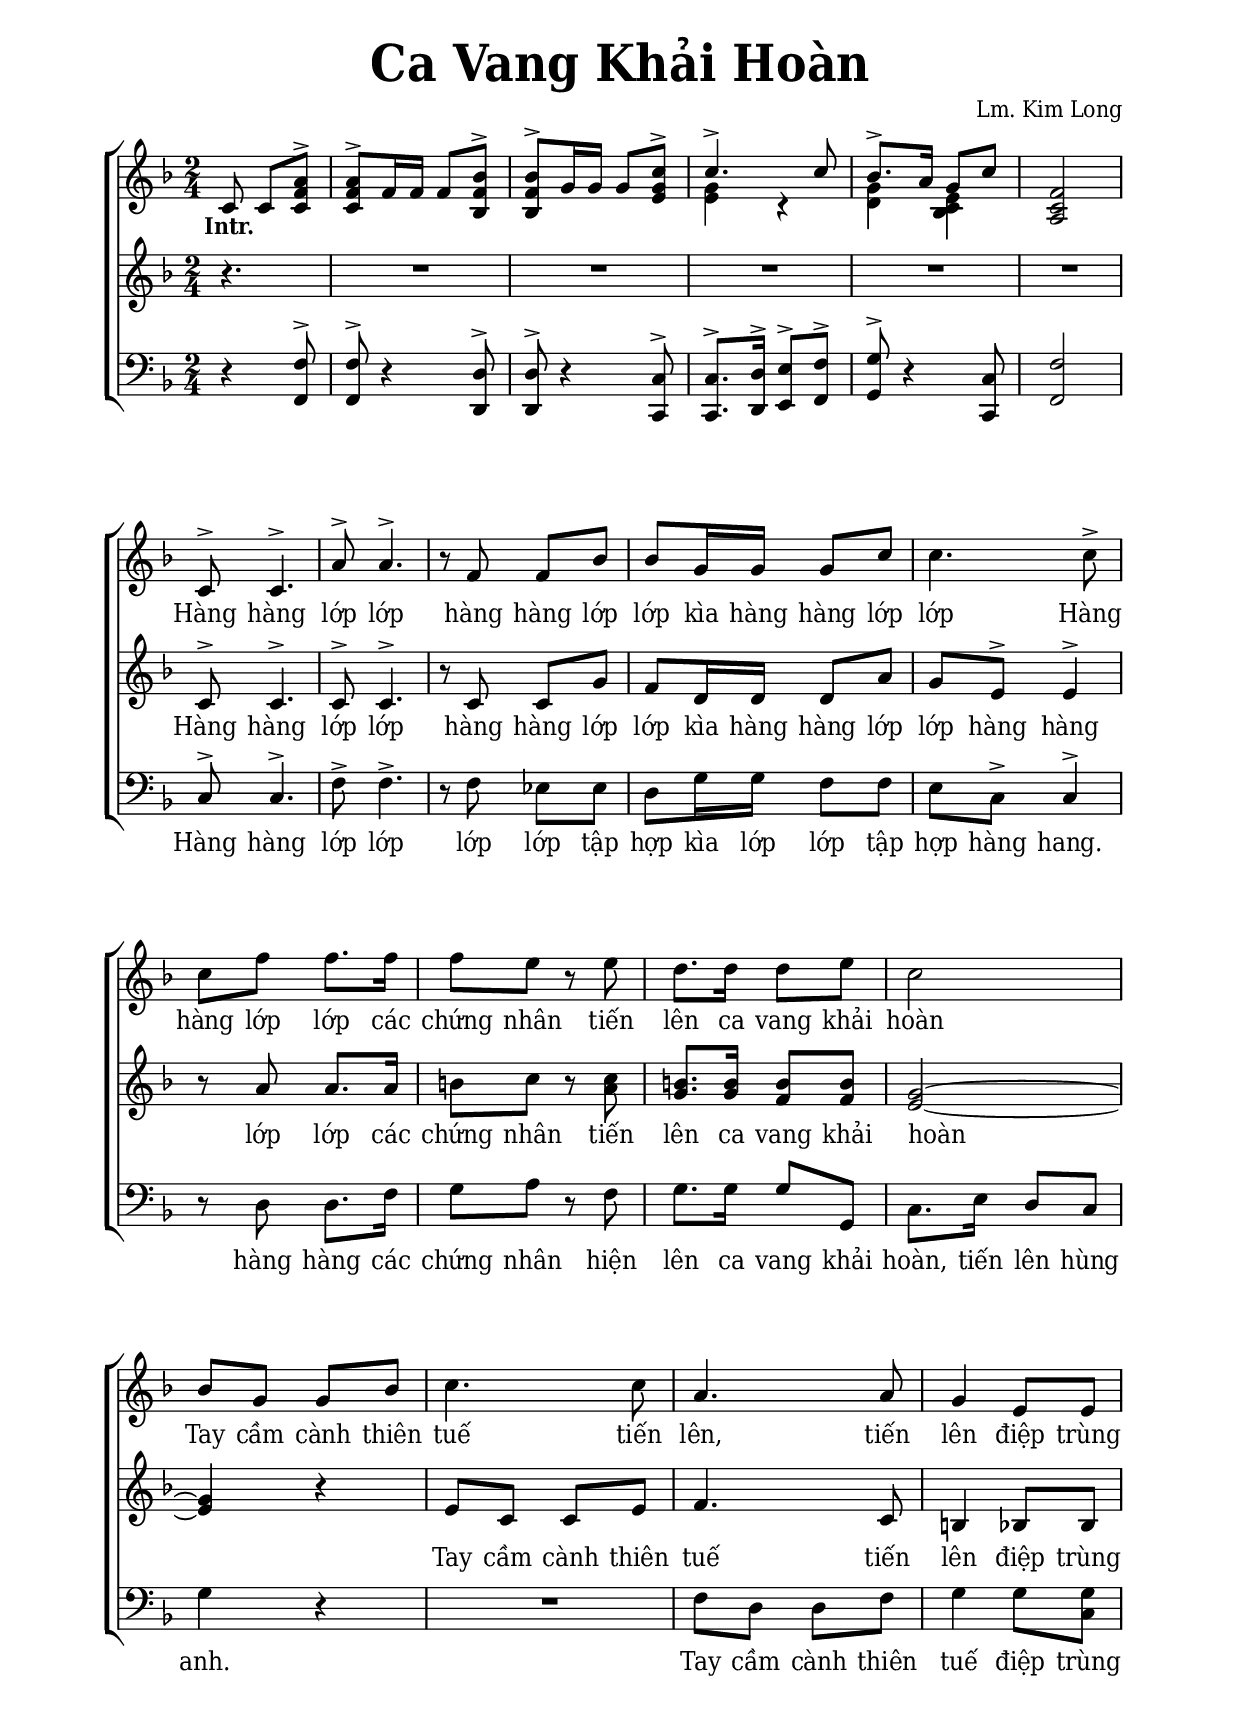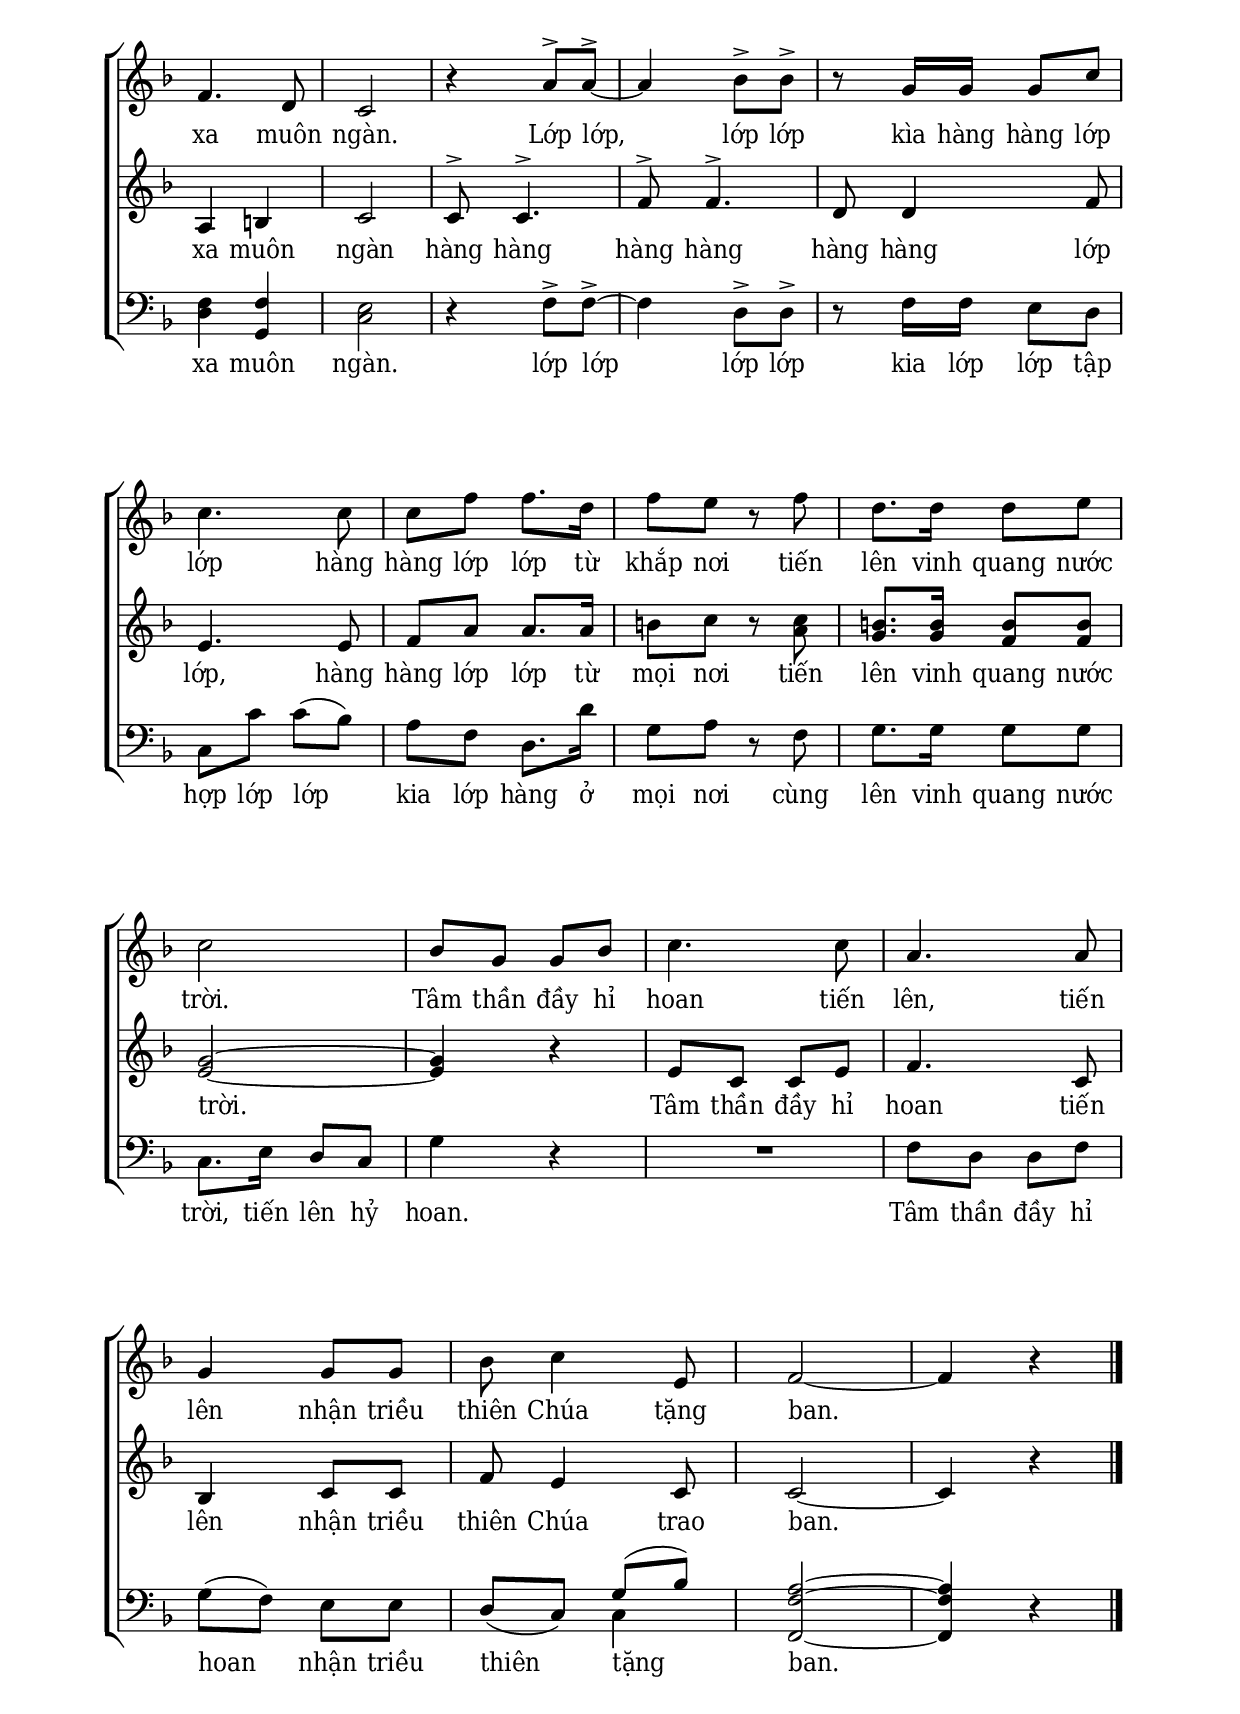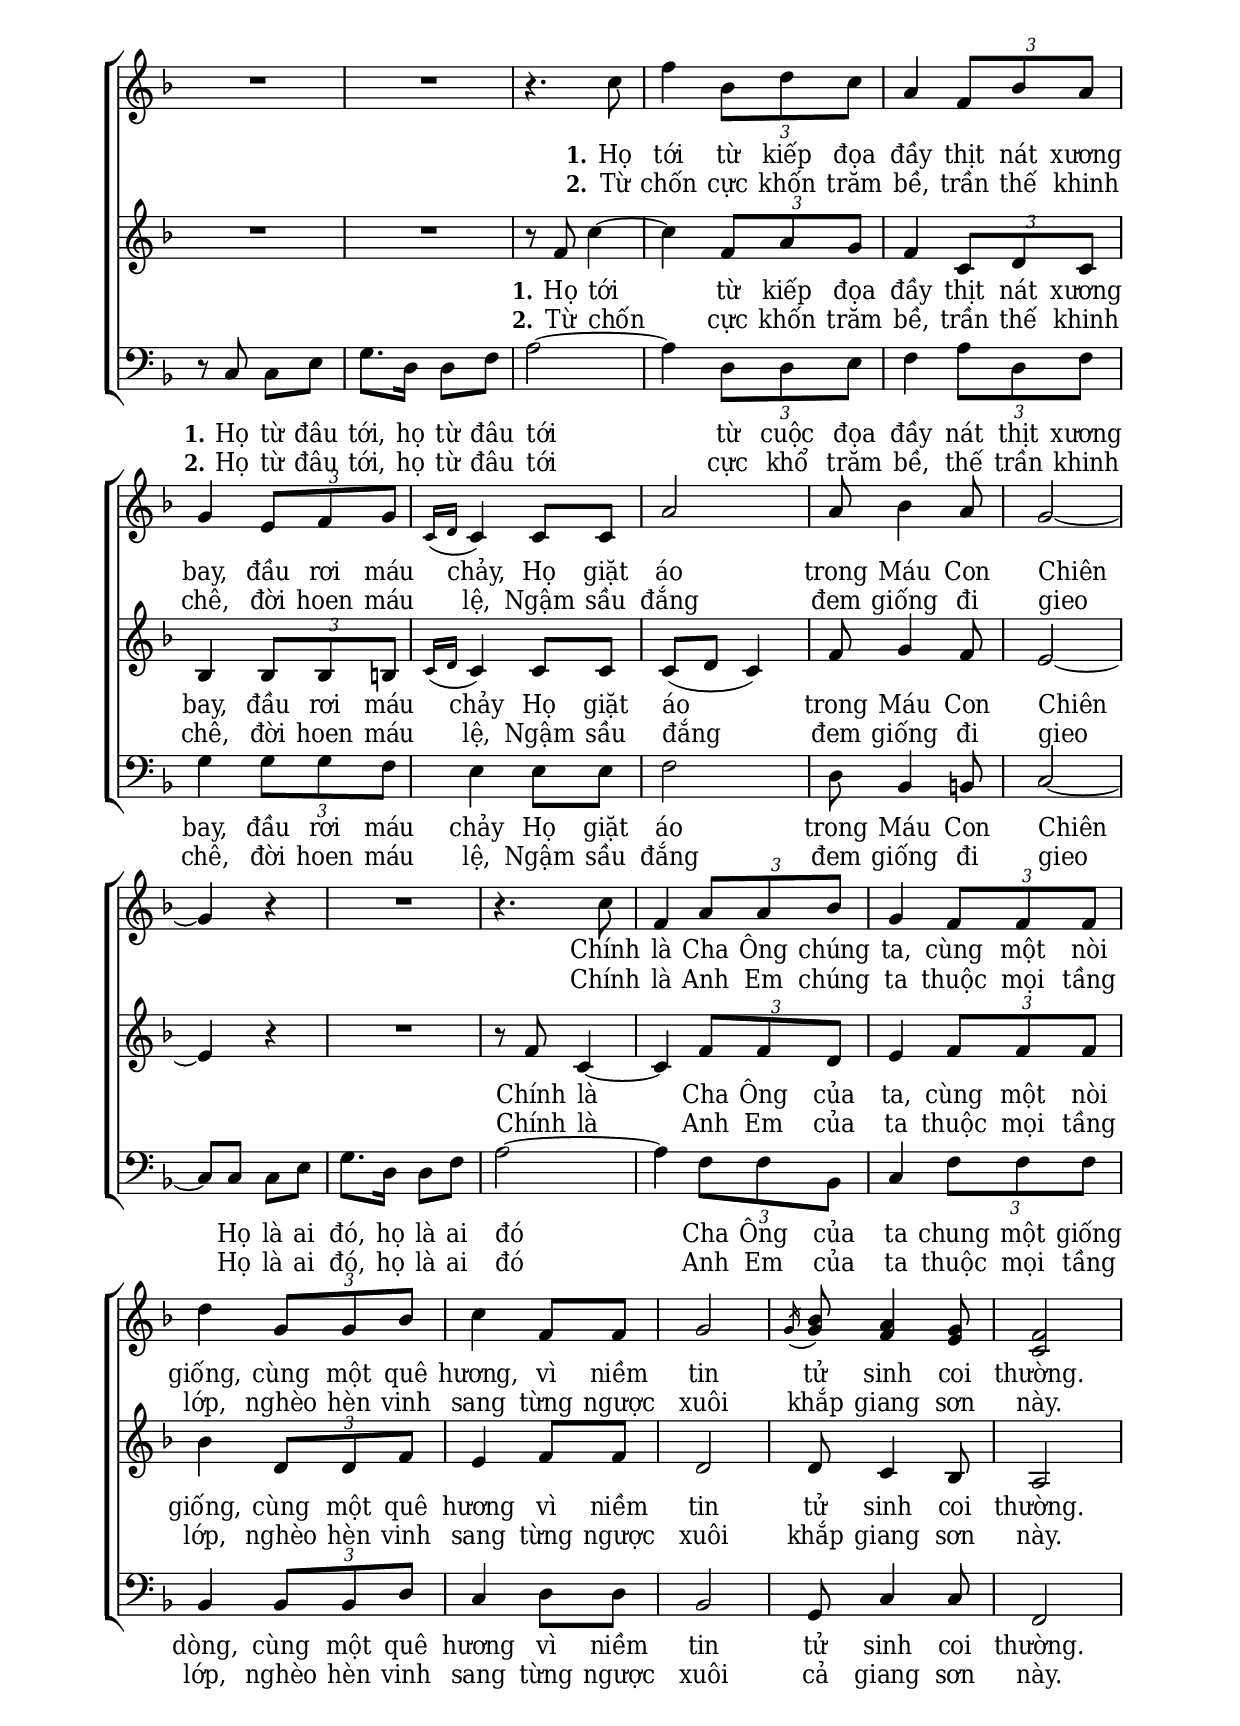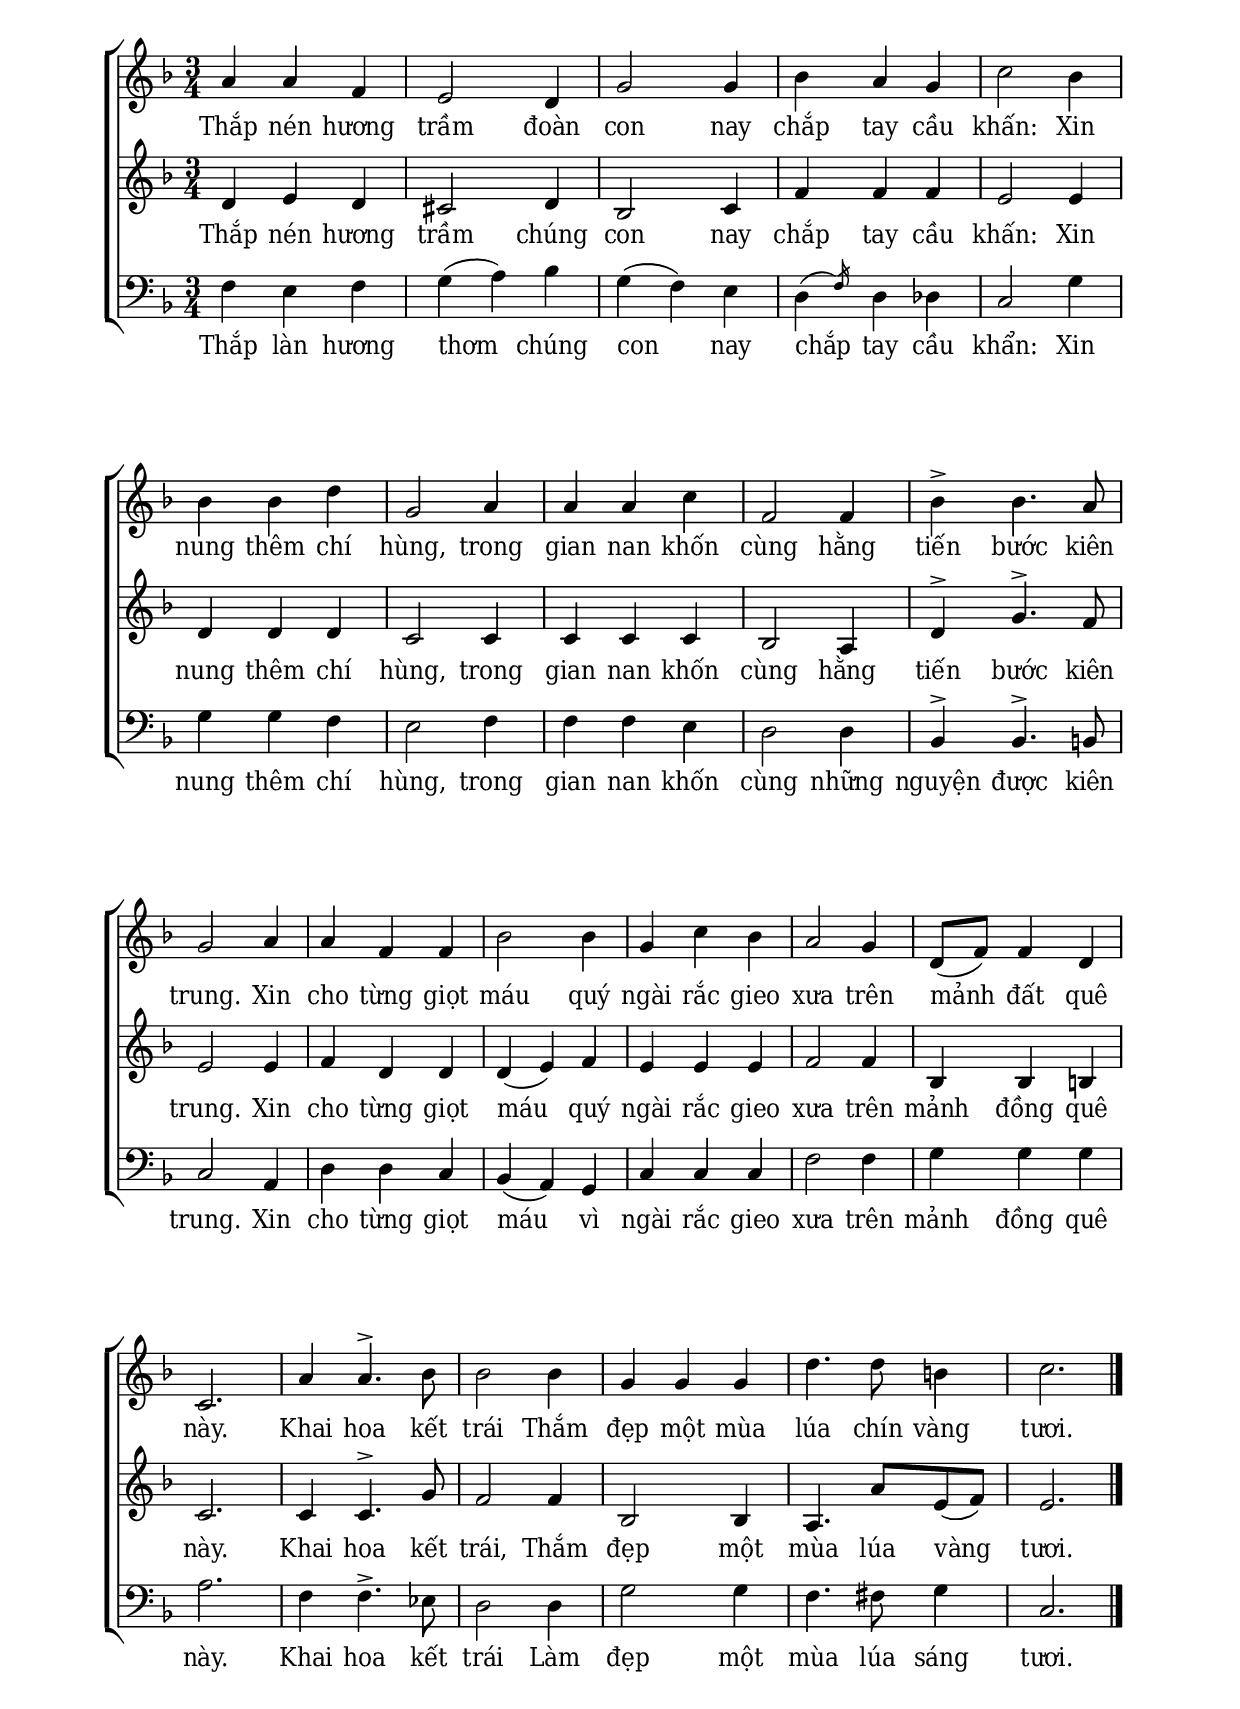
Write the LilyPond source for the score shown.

% Cài đặt chung
\version "2.22.1"
\include "english.ly"

\header {
  title = \markup { \fontsize #3 "Ca Vang Khải Hoàn" }
  composer = "Lm. Kim Long"
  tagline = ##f
}

% Nhạc
nhacDiepKhucSop = \relative c' {
  \partial 4. c8
  _\markup { \halign #-0.3 \bold "Intr." }
  c <a'f c> ^> |
  <a f c> ^> f16 f f8 <bf f bf,> ^> |
  <bf f bf,> ^> g16 g g8 <c g e> ^> |
  <<
    {
      c4. ^> c8 |
      bf8. ^> a16 g8 c
    }
    \\
    {
      <g e>4 r |
      <g d>4 <e c bf>
    }
  >>
  <f c a>2 |
  
  c8 ^> c4. ^> |
  a'8 ^> a4. ^> |
  r8 f f bf |
  bf g16 g g8 c |
  c4. c8 ^> |
  c f f8. f16 |
  f8 e r e |
  d8. d16 d8 e |
  c2 |
  bf8 g g bf |
  c4. c8 |
  a4. a8 |
  g4 e8 e |
  f4. d8 |
  c2 |
  r4 a'8 ^> a ^> ~ |
  a4 bf8 ^> bf ^> |
  r8 g16 g g8 c |
  c4. c8 |
  c f f8. d16 |
  f8 e r f |
  d8. d16 d8 e |
  c2 |
  bf8 g g bf |
  c4. c8 |
  a4. a8 |
  g4 g8 g |
  bf8 c4 e,8 |
  f2 ~ |
  f4 r \bar "|." \break
  
  R2*2
  r4. c'8 |
  f4 \tuplet 3/2 { bf,8 d c } |
  a4 \tuplet 3/2 { f8 bf a } |
  g4 \tuplet 3/2 { e8 f g } |
  \slashedGrace { c,16 (d } c4) c8 c |
  a'2 |
  a8 bf4 a8 |
  g2 ~ |
  g4 r |
  R2
  r4. c8 |
  f,4 \tuplet 3/2 { a8 a bf } |
  g4 \tuplet 3/2 { f8 f f } |
  d'4 \tuplet 3/2 {g,8 g bf} |
  c4 f,8 f |
  g2 |
  <<
    {
      \slashedGrace { g16 (} bf8) a4 g8 |
      f2
    }
    {
      g8 f4 e8 |
      c2
    }
  >>
  
  \override Staff.TimeSignature.break-visibility = #end-of-line-invisible
  \time 3/4
  a'4 a f |
  e2 d4 |
  g2 g4 |
  bf a g |
  c2 bf4 |
  bf bf d |
  g,2 a4 |
  a a c |
  f,2 f4 |
  bf ^> bf4. a8 |
  g2 a4 |
  a f f |
  bf2 bf4 |
  g c bf |
  a2 g4 |
  d8 (f) f4 d |
  c2. |
  a'4 a4. ^> bf8 |
  bf2 bf4 |
  g g g |
  d'4. d8 b!4 |
  c2. \bar "|."
}

nhacDiepKhucAlto = \relative c' {
  r4. |
  R2*5
  c8 ^> c4. ^> |
  c8 ^> c4. ^> |
  r8 c c g' |
  f d16 d d8 a' |
  g e ^> e4 ^> |
  r8 a a8. a16 |
  b!8 c r <c a> |
  <b! g>8. <b g>16 <b f>8 <b f> |
  <g e>2 ~ |
  <g e>4 r |
  e8 c c e |
  f4. c8 |
  b!4 bf8 bf |
  a4 b! |
  c2 |
  c8 ^> c4. ^> |
  f8 ^> f4. ^> |
  d8 d4 f8 |
  e4. e8 |
  f a a8. a16 |
  b!8 c r <c a> |
  <b! g>8. <b g>16 <b f>8 <b f>8 |
  <g e>2 ~ |
  <g e>4 r |
  e8 c c e |
  f4. c8 |
  bf4 c8 c |
  f e4 c8 |
  c2 ~ |
  c4 r |
  R2*2
  
  r8 f c'4 ~ |
  c \tuplet 3/2 { f,8 a g } |
  f4 \tuplet 3/2 { c8 d c } |
  bf4 \tuplet 3/2 { bf8 bf b! } |
  \slashedGrace { c16 (d } c4) c8 c |
  c (d c4) |
  f8 g4 f8 |
  e2 ~ |
  e4 r |
  R2
  r8 f c4 ~ |
  c \tuplet 3/2 { f8 f d } |
  e4 \tuplet 3/2 { f8 f f } |
  bf4 \tuplet 3/2 { d,8 d f } |
  e4 f8 f |
  d2 |
  d8 c4 bf8 |
  a2 |
  
  \override Staff.TimeSignature.break-visibility = #end-of-line-invisible
  \time 3/4
  d4 e d |
  cs2 d4 |
  bf2 c4 |
  f4 f f |
  e2 e4 |
  d d d |
  c2 c4 |
  c c c |
  bf2 a4 |
  d ^> g4. ^> f8 |
  e2 e4 |
  f d d |
  d (e) f |
  e e e |
  f2 f4 |
  bf,4 bf b! |
  c2. |
  c4 c4. ^> g'8 |
  f2 f4 |
  bf,2 bf4 |
  a4. a'8 e (f) |
  e2.
}

nhacDiepKhucBas = \relative c {
  r4 <f f,>8 ^> |
  <f f,> ^> r4 <d d,>8 ^> |
  <d d,> ^> r4 <c c,>8 ^> |
  <c c,>8. ^> <d d,>16 ^> <e e,>8 ^> <f f,>8 ^> |
  <g g,> ^> r4 <c, c,>8 |
  <f f,>2 |
  
  c8 ^> c4. ^> f8 ^> f4. ^> |
  r8 f ef ef |
  d g16 g f8 f |
  e c ^> c4 ^> |
  r8 d d8. f16 |
  g8 a r f |
  g8. g16 g8 g, |
  c8. e16 d8 c |
  g'4 r |
  R2
  f8 d d f |
  g4 g8 <g c,> |
  <f d>4 <f g,> |
  <e c>2 |
  r4 f8 ^> f ^> ~ |
  f4 d8 ^> d ^> |
  r f16 f e8 d |
  c c' c (bf) |
  a f d8. d'16 |
  g,8 a r f |
  g8. g16 g8 g |
  c,8. e16 d8 c |
  g'4 r |
  R2
  f8 d d f |
  g (f) e e |
  d (c)
  <<
    {
      \voiceOne g' (bf)
    }
    \new Voice = "splitpart" {
      \voiceTwo c,4
    }
  >>
  \oneVoice
  <a' f f,>2 ~ |
  <a f f,>4 r |
  
  r8 c, c e |
  g8. d16 d8 f |
  a2 ~ |
  a4 \tuplet 3/2 { d,8 d e } |
  f4 \tuplet 3/2 { a8 d, f } |
  g4 \tuplet 3/2 { g8 g f } |
  e4 e8 e |
  f2 |
  d8 bf4 b!8 |
  c2 ~ |
  c8 c c e |
  g8. d16 d8 f |
  a2 ~ |
  a4 \tuplet 3/2 { f8 f bf, } |
  c4 \tuplet 3/2 { f8 f f } |
  bf,4 \tuplet 3/2 { bf8 bf d } |
  c4 d8 d |
  bf2 |
  g8 c4 c8 |
  f,2 |
  
  \override Staff.TimeSignature.break-visibility = #end-of-line-invisible
  \time 3/4
  f'4 e f |
  g (a) bf |
  g (f) e |
  \afterGrace d4 ^({
    \override Flag.stroke-style = #"grace"
    f16
  )}
  \revert Flag.stroke-style
  d4 df |
  c2 g'4 |
  g g f |
  e2 f4 |
  f f e |
  d2 d4 |
  bf ^>bf4. ^> b!8 |
  c2 a4 |
  d d c |
  bf (a) g |
  c c c |
  f2 f4 |
  g g g |
  a2. |
  f4 f4. ^> ef8 |
  d2 d4 |
  g2 g4 |
  f4. fs8 g4 |
  c,2.
}

% Lời
loiDiepKhucSopMot = \lyricmode {
  \repeat unfold 14 { _ }
  Hàng hàng lớp lớp hàng hàng lớp lớp kìa hàng hàng lớp lớp
  Hàng hàng lớp lớp các chứng nhân tiến lên ca vang khải hoàn
  Tay cầm cành thiên tuế tiến lên,
  tiến lên điệp trùng xa muôn ngàn.
  Lớp lớp, lớp lớp kìa hàng hàng lớp lớp
  hàng hàng lớp lớp từ khắp nơi tiến lên vinh quang nước trời.
  Tâm thần đầy hỉ hoan tiến lên,
  tiến lên nhận triều thiên Chúa tặng ban.
  
  \set stanza = "1."
  Họ tới từ kiếp đọa đầy thịt nát xương bay,
  đầu rơi máu chảy,
  Họ giặt áo trong Máu Con Chiên
  Chính là Cha Ông chúng ta, cùng một nòi giống,
  cùng một quê hương, vì niềm tin tử sinh coi thường.
  Thắp nén hương trầm đoàn con nay chắp tay
  cầu khấn: Xin nung thêm chí hùng,
  trong gian nan khốn cùng hằng tiến bước kiên trung.
  Xin cho từng giọt máu
  quý ngài rắc gieo xưa trên mảnh đất quê này.
  Khai hoa kết trái
  Thắm đẹp một mùa lúa chín vàng tươi.
}

loiDiepKhucSopHai = \lyricmode {
  \repeat unfold 91 { _ }
  \set stanza = "2."
  Từ chốn cực khốn trăm bề, trần thế khinh chê,
  đời hoen máu lệ,
  Ngậm sầu đắng đem giống đi gieo
  Chính là Anh Em chúng ta thuộc mọi tầng lớp,
  nghèo hèn vinh sang từng ngược xuôi khắp giang sơn này.
}

loiDiepKhucAltoMot = \lyricmode {
  Hàng hàng lớp lớp hàng hàng lớp lớp kìa hàng hàng lớp lớp
  hàng hàng
  lớp lớp các chứng nhân tiến lên ca vang khải hoàn
  Tay cầm cành thiên tuế tiến lên điệp trùng xa muôn ngàn
  hàng hàng hàng hàng hàng hàng lớp lớp,
  hàng hàng lớp lớp từ mọi nơi tiến lên vinh quang nước trời.
  Tâm thần đầy hỉ hoan tiến lên nhận triều thiên Chúa trao ban.
  
  \set stanza = "1."
  Họ tới từ kiếp đọa đầy thịt nát xương bay,
  đầu rơi máu chảy
  Họ giặt áo trong Máu Con Chiên
  Chính là Cha Ông của ta, cùng một nòi giống,
  cùng một quê hương vì niềm tin tử sinh coi thường.
  Thắp nén hương trầm chúng con nay chắp tay cầu khấn:
  Xin nung thêm chí hùng, trong gian nan khốn cùng
  hằng tiến bước kiên trung.
  Xin cho từng giọt máu quý ngài rắc gieo xưa
  trên mảnh đồng quê này.
  Khai hoa kết trái,
  Thắm đẹp một mùa lúa vàng tươi.
}

loiDiepKhucAltoHai = \lyricmode {
  \repeat unfold 72 { _ }
  \set stanza = "2."
  Từ chốn cực khốn trăm bề,
  trần thế khinh chê,
  đời hoen máu lệ,
  Ngậm sầu đắng đem giống đi gieo
  Chính là Anh Em của ta thuộc mọi tầng lớp,
  nghèo hèn vinh sang từng ngược xuôi khắp giang sơn này.
}

loiDiepKhucBasMot = \lyricmode {
  \repeat unfold 12 { _ }
  Hàng hàng lớp lớp
  lớp lớp tập hợp kìa lớp lớp
  tập hợp hàng hang.
  hàng hàng các chứng nhân hiện lên ca vang khải hoàn,
  tiến lên hùng anh.
  Tay cầm cành thiên tuế điệp trùng xa muôn ngàn.
  lớp lớp lớp lớp kia lớp lớp tập hợp lớp lớp
  kia lớp hàng ở mọi nơi cùng lên vinh quang nước trời,
  tiến lên hỷ hoan.
  Tâm thần đầy hỉ hoan nhận triều thiên tặng ban.
  
  \set stanza = "1."
  Họ từ đâu tới, họ từ đâu tới
  từ cuộc đọa đầy nát thịt xương bay,
  đầu rơi máu chảy
  Họ giặt áo trong Máu Con Chiên
  Họ là ai đó, họ là ai đó
  Cha Ông của ta chung một giống dòng,
  cùng một quê hương vì niềm tin tử sinh coi thường.
  Thắp làn hương thơm chúng con nay chắp tay cầu khẩn:
  Xin nung thêm chí hùng, trong gian nan khốn cùng
  những nguyện được kiên trung.
  Xin cho từng giọt máu vì ngài rắc gieo xưa
  trên mảnh đồng quê này.
  Khai hoa kết trái
  Làm đẹp một mùa lúa sáng tươi.
}


loiDiepKhucBasHai = \lyricmode {
  \repeat unfold 89 { _ }
  \set stanza = "2."
  Họ từ đâu tới, họ từ đâu tới
  cực khổ trăm bề, thế trần khinh chê,
  đời hoen máu lệ,
  Ngậm sầu đắng đem giống đi gieo
  Họ là ai đó, họ là ai đó
  Anh Em của ta thuộc mọi tầng lớp,
  nghèo hèn vinh sang từng ngược xuôi cả giang sơn này.
}

% Dàn trang
\paper {
  #(set-paper-size "a4")
  top-margin = 8\mm
  bottom-margin = 8\mm
  left-margin = 20\mm
  right-margin = 20\mm
  indent = #0
  #(define fonts
    (make-pango-font-tree
      "Deja Vu Serif Condensed"
      "Deja Vu Serif Condensed"
      "Deja Vu Serif Condensed"
      (/ 20 20)))
  print-page-number = #f
  %page-count = #4
  systems-per-page = 4
}

TongNhip = {
  \key f \major \time 2/4
  \set Timing.beamExceptions = #'()
  \set Timing.baseMoment = #(ly:make-moment 1/4)
  \set Timing.beatStructure = #'(1 1)
}

% Đổi kích thước nốt cho bè phụ
notBePhu =
#(define-music-function (font-size music) (number? ly:music?)
   (for-some-music
     (lambda (m)
       (if (music-is-of-type? m 'rhythmic-event)
           (begin
             (set! (ly:music-property m 'tweaks)
                   (cons `(font-size . ,font-size)
                         (ly:music-property m 'tweaks)))
             #t)
           #f))
     music)
   music)

\score {
  \new ChoirStaff <<
    \new Staff <<
        \clef treble
        \new Voice = beSop {
          \TongNhip \nhacDiepKhucSop
        }
      \new Lyrics \lyricsto beSop \loiDiepKhucSopMot
      \new Lyrics \lyricsto beSop \loiDiepKhucSopHai
    >>
    \new Staff <<
        \clef treble
        \new Voice = beAlto {
          \TongNhip \nhacDiepKhucAlto
        }
      \new Lyrics \lyricsto beAlto \loiDiepKhucAltoMot
      \new Lyrics \lyricsto beAlto \loiDiepKhucAltoHai
    >>
    \new Staff <<
        \clef "bass"
        \new Voice = beBas {
          \TongNhip \nhacDiepKhucBas
        }
      \new Lyrics \lyricsto beBas \loiDiepKhucBasMot
      \new Lyrics \lyricsto beBas \loiDiepKhucBasHai
    >>
  >>
  \layout {
    \override Lyrics.LyricSpace.minimum-distance = #1
    \override Score.BarNumber.break-visibility = ##(#f #f #f)
    \override Score.SpacingSpanner.uniform-stretching = ##t
  }
}
